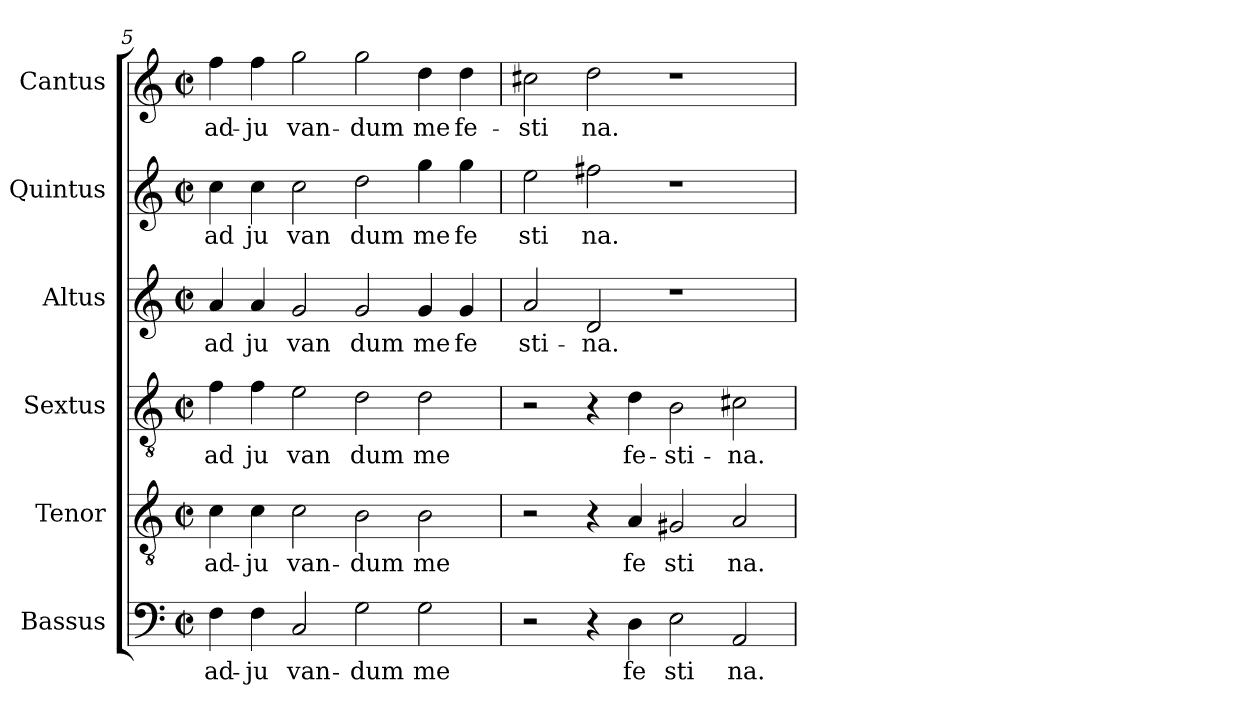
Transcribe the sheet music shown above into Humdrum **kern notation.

**kern	**text	**kern	**text	**kern	**text	**kern	**text	**kern	**text	**kern	**text
*part6	*part6	*part5	*part5	*part4	*part4	*part3	*part3	*part2	*part2	*part1	*part1
*staff6	*staff6	*staff5	*staff5	*staff4	*staff4	*staff3	*staff3	*staff2	*staff2	*staff1	*staff1
*I"Bassus	*	*I"Tenor	*	*I"Sextus	*	*I"Altus	*	*I"Quintus	*	*I"Cantus	*
*clefF4	*	*clefGv2	*	*clefGv2	*	*clefG2	*	*clefG2	*	*clefG2	*
*M2/2	*	*M2/2	*	*M2/2	*	*M2/2	*	*M2/2	*	*M2/2	*
*met(c|)	*	*met(c|)	*	*met(c|)	*	*met(c|)	*	*met(c|)	*	*met(c|)	*
=5	=5	=5	=5	=5	=5	=5	=5	=5	=5	=5	=5
!	!LO:LY:b:cj	!	!LO:LY:b:cj	!	!LO:LY:b:cj	!	!LO:LY:b:cj	!	!LO:LY:b:cj	!	!LO:LY:b:cj
4F\	ad-	4c\	ad-	4f\	ad	4a/	ad	4cc\	ad	4ff\	ad-
!	!LO:LY:b:cj	!	!LO:LY:b:cj	!	!LO:LY:b:cj	!	!LO:LY:b:cj	!	!LO:LY:b:cj	!	!LO:LY:b:cj
4F\	-ju	4c\	-ju	4f\	ju	4a/	ju	4cc\	ju	4ff\	-ju
!	!LO:LY:b:cj	!	!LO:LY:b:cj	!	!LO:LY:b:cj	!	!LO:LY:b:cj	!	!LO:LY:b:cj	!	!LO:LY:b:cj
2C/	van-	2c\	van-	2e\	van	2g/	van	2cc\	van	2gg\	van-
!	!LO:LY:b:cj	!	!LO:LY:b:cj	!	!LO:LY:b:cj	!	!LO:LY:b:cj	!	!LO:LY:b:cj	!	!LO:LY:b:cj
2G\	-dum	2B\	-dum	2d\	dum	2g/	dum	2dd\	dum	2gg\	-dum
!	!LO:LY:b:cj	!	!LO:LY:b:cj	!	!LO:LY:b:cj	!	!LO:LY:b:cj	!	!LO:LY:b:cj	!	!LO:LY:b:cj
2G\	me	2B\	me	2d\	me	4g/	me	4gg\	me	4dd\	me
!	!	!	!	!	!	!	!LO:LY:b:cj	!	!LO:LY:b:cj	!	!LO:LY:b:cj
.	.	.	.	.	.	4g/	fe	4gg\	fe	4dd\	fe-
!!LO:LB:g=z
=6	=6	=6	=6	=6	=6	=6	=6	=6	=6	=6	=6
!	!	!	!	!	!	!	!LO:LY:b:cj	!	!LO:LY:b:cj	!	!LO:LY:b:cj
2r	.	2r	.	2r	.	2a/	sti-	2ee\	sti	2cc#X\	-sti
!	!	!	!	!	!	!	!LO:LY:b:cj	!	!LO:LY:b:cj	!	!LO:LY:b:cj
4r	.	4r	.	4r	.	2d/	-na.	2ff#X\	na.	2dd\	na.
!	!LO:LY:b:cj	!	!LO:LY:b:cj	!	!LO:LY:b:cj	!	!	!	!	!	!
4D\	fe	4A/	fe	4d\	fe-	.	.	.	.	.	.
!	!LO:LY:b:cj	!	!LO:LY:b:cj	!	!LO:LY:b:cj	!	!	!	!	!	!
2E\	sti	2G#X/	sti	2B\	-sti-	1r	.	1r	.	1r	.
!	!LO:LY:b:cj	!	!LO:LY:b:cj	!	!LO:LY:b:cj	!	!	!	!	!	!
2AA/	na.	2A/	na.	2c#X\	-na.	.	.	.	.	.	.
=	=	=	=	=	=	=	=	=	=	=	=
*-	*-	*-	*-	*-	*-	*-	*-	*-	*-	*-	*-
